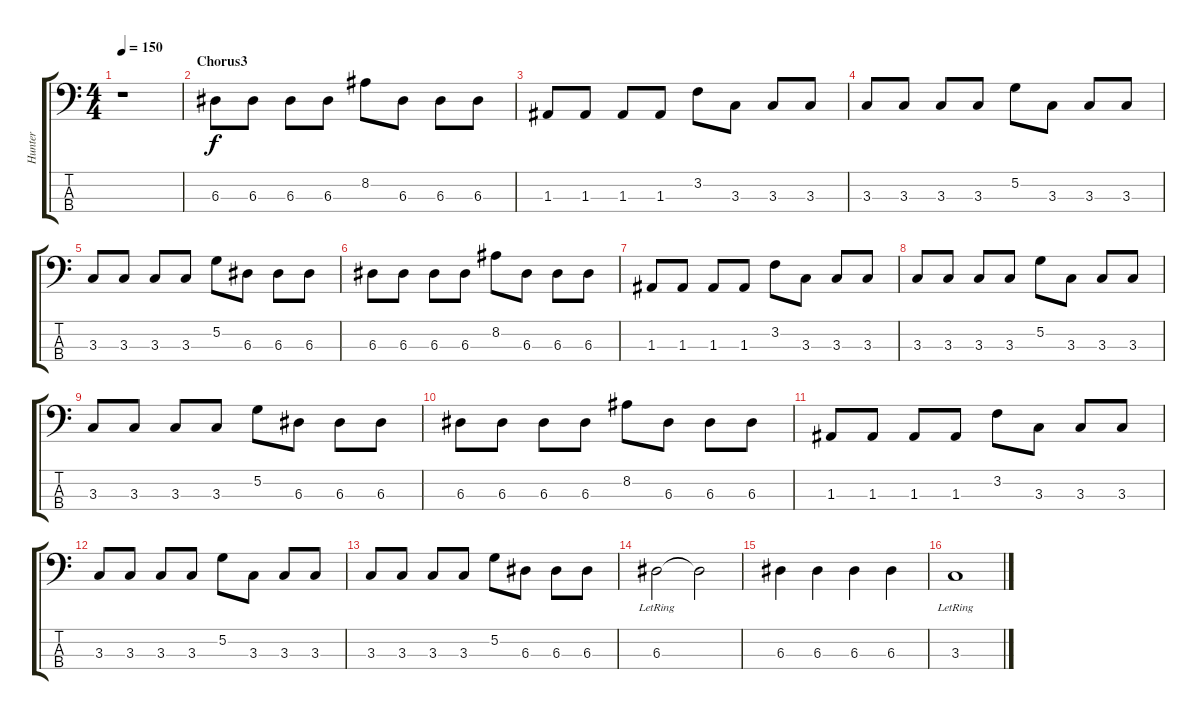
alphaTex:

\track ("Hunter" "Hunter") {instrument electricbasspick}
\staff {score tabs}
\tuning (G2 D2 A1 E1) {hide}
\ts (4 4)
\tempo 150
\clef f4
\ks c
r.1{dy f} |
\section ("" "Chorus3")
6.3.8 6.3.8 6.3.8 6.3.8 8.2.8 6.3.8 6.3.8 6.3.8 |
1.3.8 1.3.8 1.3.8 1.3.8 3.2.8 3.3.8 3.3.8 3.3.8 |
3.3.8 3.3.8 3.3.8 3.3.8 5.2.8 3.3.8 3.3.8 3.3.8 |
3.3.8 3.3.8 3.3.8 3.3.8 5.2.8 6.3.8 6.3.8 6.3.8 |
6.3.8 6.3.8 6.3.8 6.3.8 8.2.8 6.3.8 6.3.8 6.3.8 |
1.3.8 1.3.8 1.3.8 1.3.8 3.2.8 3.3.8 3.3.8 3.3.8 |
3.3.8 3.3.8 3.3.8 3.3.8 5.2.8 3.3.8 3.3.8 3.3.8 |
3.3.8 3.3.8 3.3.8 3.3.8 5.2.8 6.3.8 6.3.8 6.3.8 |
6.3.8 6.3.8 6.3.8 6.3.8 8.2.8 6.3.8 6.3.8 6.3.8 |
1.3.8 1.3.8 1.3.8 1.3.8 3.2.8 3.3.8 3.3.8 3.3.8 |
3.3.8 3.3.8 3.3.8 3.3.8 5.2.8 3.3.8 3.3.8 3.3.8 |
3.3.8 3.3.8 3.3.8 3.3.8 5.2.8 6.3.8 6.3.8 6.3.8 |
6.3{lr}.2 6.3{t}.2 |
6.3.4 6.3.4 6.3.4 6.3.4 |
3.3{lr}.1
